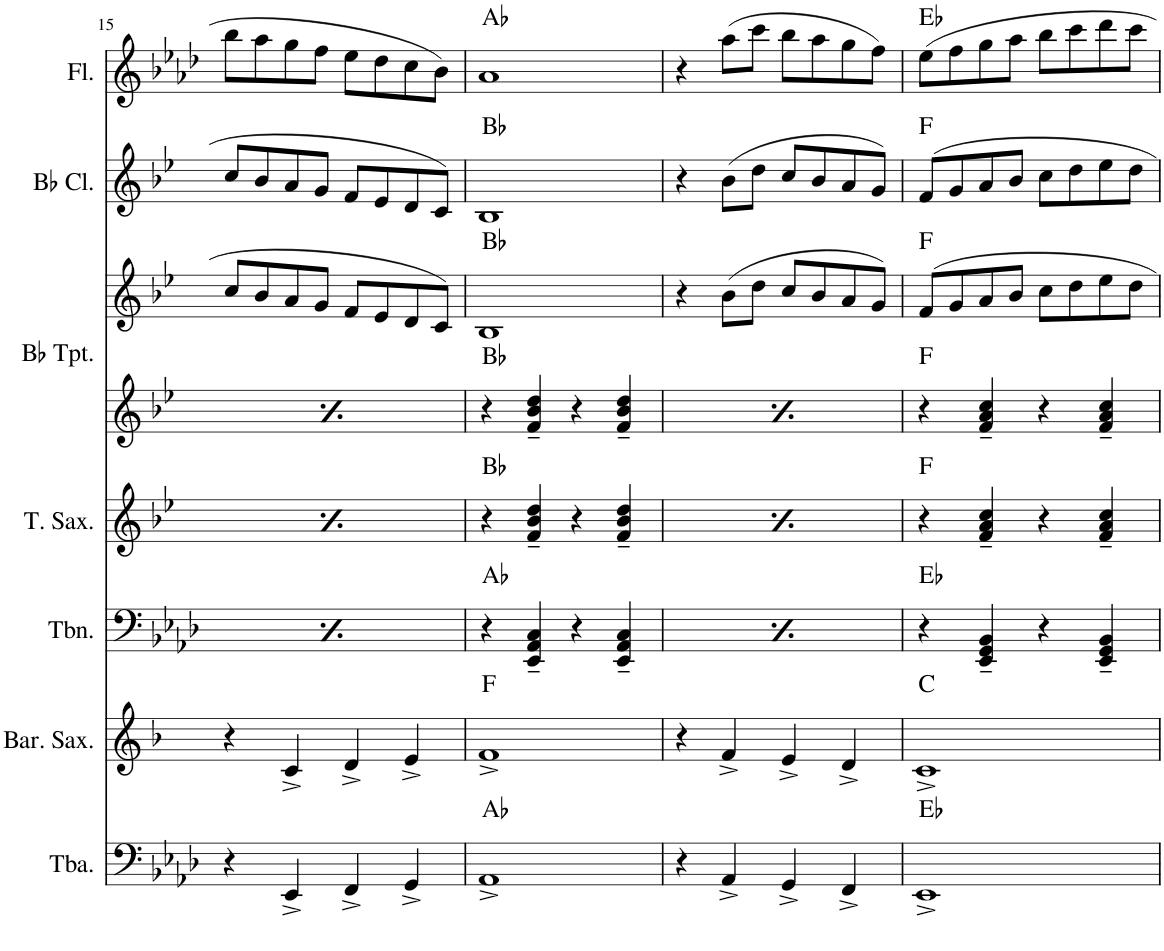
**kern	**harte	**kern	**harte	**kern	**harte	**kern	**harte	**kern	**kern	**harte	**kern	**harte	**kern	**harte	**kern	**harte	**kern	**harte	**kern	**harte	**kern	**harte	**kern	**harte
*part12	*part12	*part11	*part11	*part10	*part10	*part9	*part9	*part8	*part8	*part8	*part7	*part7	*part6	*part6	*part5	*part5	*part4	*part4	*part3	*part3	*part2	*part2	*part1	*part1
*staff13	*	*staff12	*	*staff11	*	*staff10	*	*staff9	*staff8	*	*staff7	*	*staff6	*	*staff5	*	*staff4	*	*staff3	*	*staff2	*	*staff1	*
*I"Tuba	*	*I"Baritone Saxophone	*	*I"Trombone	*	*I"Tenor Saxophone	*	*I"Bb Trumpet	*	*	*I"Bb Clarinet	*	*I"Flute	*	*I"Bass	*	*I"Baritone	*	*I"Tenor	*	*I"Alto	*	*I"Soprano	*
*I'Tba.	*	*I'Bar. Sax.	*	*I'Tbn.	*	*I'T. Sax.	*	*I'Bb Tpt.	*	*	*I'Bb Cl.	*	*I'Fl.	*	*I'B.	*	*I'Bar.	*	*I'T.	*	*I'A.	*	*I'S.	*
!!LO:PB:g=z
*clefF4	*	*clefG2	*	*clefF4	*	*clefG2	*	*clefG2	*clefG2	*	*clefG2	*	*clefG2	*	*clefF4	*	*clefF4	*	*clefGv2	*	*clefG2	*	*clefG2	*
*	*	*Trd12c21	*	*	*	*Trd8c14	*	*Trd1c2	*Trd1c2	*	*Trd1c2	*	*	*	*	*	*	*	*	*	*	*	*	*
*k[b-e-a-d-]	*	*k[b-]	*	*k[b-e-a-d-]	*	*k[b-e-]	*	*k[b-e-]	*k[b-e-]	*	*k[b-e-]	*	*k[b-e-a-d-]	*	*k[b-e-a-d-]	*	*k[b-e-a-d-]	*	*k[b-e-a-d-]	*	*k[b-e-a-d-]	*	*k[b-e-a-d-]	*
*M2/2	*	*M2/2	*	*M2/2	*	*M2/2	*	*M2/2	*M2/2	*	*M2/2	*	*M2/2	*	*M2/2	*	*M2/2	*	*M2/2	*	*M2/2	*	*M2/2	*
*met(c|)	*	*met(c|)	*	*met(c|)	*	*met(c|)	*	*met(c|)	*met(c|)	*	*met(c|)	*	*met(c|)	*	*met(c|)	*	*met(c|)	*	*met(c|)	*	*met(c|)	*	*met(c|)	*
=15	=15	=15	=15	=15	=15	=15	=15	=15	=15	=15	=15	=15	=15	=15	=15	=15	=15	=15	=15	=15	=15	=15	=15	=15
4r	.	4r	.	4r	Eb:maj	4r	F:maj	4r	8cc/L	F:maj	8cc/L	.	8bb-\L	.	4r	.	4r	Eb:maj	4r	Eb:maj	8b-/L	.	8b-/L	.
.	.	.	.	.	.	.	.	.	8b-/	.	8b-/	.	8aa-\	.	.	.	.	.	.	.	8a-/	.	8a-/	.
4EE-^/	.	4c^/	.	4EE-/~ 4GG/~ 4BB-/~	.	4f/~ 4a/~ 4cc/~	.	4f/~ 4a/~ 4cc/~	8a/	.	8a/	.	8gg\	.	4EE-^	.	4E-~ 4G~ 4B-~	.	4E-~ 4G~ 4B-~	.	8g/	.	8g/	.
.	.	.	.	.	.	.	.	.	8g/J	.	8g/J	.	8ff\J	.	.	.	.	.	.	.	8f/J	.	8f/J	.
4FF^/	.	4d^/	.	4r	.	4r	.	4r	8f/L	.	8f/L	.	8ee-\L	.	4FF^	.	4r	.	4r	.	8e-/L	.	8e-/L	.
.	.	.	.	.	.	.	.	.	8e-/	.	8e-/	.	8dd-\	.	.	.	.	.	.	.	8d-/	.	8d-/	.
4GG^/	.	4e^/	.	4EE-/~ 4GG/~ 4BB-/~	.	4f/~ 4a/~ 4cc/~	.	4f/~ 4a/~ 4cc/~	8d/	.	8d/	.	8cc\	.	4GG^	.	4E-~ 4G~ 4B-~	.	4E-~ 4G~ 4B-~	.	8c/	.	8c/	.
.	.	.	.	.	.	.	.	.	8c/J	.	8c/J	.	8b-\J	.	.	.	.	.	.	.	8B-/J	.	8B-/J	.
=16	=16	=16	=16	=16	=16	=16	=16	=16	=16	=16	=16	=16	=16	=16	=16	=16	=16	=16	=16	=16	=16	=16	=16	=16
1AA-^	Ab:maj	1f^	F:maj	4r	Ab:maj	4r	Bb:maj	4r	1B-	Bb:maj Bb:maj	1B-	Bb:maj	1a-	Ab:maj	1AA-^	Ab:maj	4r	Ab:maj	4r	Ab:maj	1A-	Ab:maj	1A-	Ab:maj
.	.	.	.	4EE-/~ 4AA-/~ 4C/~	.	4f/~ 4b-/~ 4dd/~	.	4f/~ 4b-/~ 4dd/~	.	.	.	.	.	.	.	.	4E-~ 4A-~ 4c~	.	4E-~ 4A-~ 4c~	.	.	.	.	.
.	.	.	.	4r	.	4r	.	4r	.	.	.	.	.	.	.	.	4r	.	4r	.	.	.	.	.
.	.	.	.	4EE-/~ 4AA-/~ 4C/~	.	4f/~ 4b-/~ 4dd/~	.	4f/~ 4b-/~ 4dd/~	.	.	.	.	.	.	.	.	4E-~ 4A-~ 4c~	.	4E-~ 4A-~ 4c~	.	.	.	.	.
=17	=17	=17	=17	=17	=17	=17	=17	=17	=17	=17	=17	=17	=17	=17	=17	=17	=17	=17	=17	=17	=17	=17	=17	=17
4r	.	4r	.	4r	Ab:maj	4r	Bb:maj	4r	4r	Bb:maj	4r	.	4r	.	4r	.	4r	Ab:maj	4r	Ab:maj	4r	.	4r	.
4AA-^/	.	4f^/	.	4EE-/~ 4AA-/~ 4C/~	.	4f/~ 4b-/~ 4dd/~	.	4f/~ 4b-/~ 4dd/~	(8b-\L	.	(8b-\L	.	(8aa-\L	.	4AA-^	.	4E-~ 4A-~ 4c~	.	4E-~ 4A-~ 4c~	.	(8a-\L	.	(8a-\L	.
.	.	.	.	.	.	.	.	.	8dd\J	.	8dd\J	.	8ccc\J	.	.	.	.	.	.	.	8cc\J	.	8cc\J	.
4GG^/	.	4e^/	.	4r	.	4r	.	4r	8cc/L	.	8cc/L	.	8bb-\L	.	4GG^	.	4r	.	4r	.	8b-/L	.	8b-/L	.
.	.	.	.	.	.	.	.	.	8b-/	.	8b-/	.	8aa-\	.	.	.	.	.	.	.	8a-/	.	8a-/	.
4FF^/	.	4d^/	.	4EE-/~ 4AA-/~ 4C/~	.	4f/~ 4b-/~ 4dd/~	.	4f/~ 4b-/~ 4dd/~	8a/	.	8a/	.	8gg\	.	4FF^	.	4E-~ 4A-~ 4c~	.	4E-~ 4A-~ 4c~	.	8g/	.	8g/	.
.	.	.	.	.	.	.	.	.	8g/J)	.	8g/J)	.	8ff\J)	.	.	.	.	.	.	.	8f/J)	.	8f/J)	.
=18	=18	=18	=18	=18	=18	=18	=18	=18	=18	=18	=18	=18	=18	=18	=18	=18	=18	=18	=18	=18	=18	=18	=18	=18
1EE-^	Eb:maj	1c^	C:maj	4r	Eb:maj	4r	F:maj	4r	8f/L	F:maj F:maj	8f/L	F:maj	8ee-\L	Eb:maj	1EE-^	Eb:maj	4r	Eb:maj	4r	Eb:maj	8e-/L	Eb:maj	8e-/L	Eb:maj
.	.	.	.	.	.	.	.	.	8g/	.	8g/	.	8ff\	.	.	.	.	.	.	.	8f/	.	8f/	.
.	.	.	.	4EE-/~ 4GG/~ 4BB-/~	.	4f/~ 4a/~ 4cc/~	.	4f/~ 4a/~ 4cc/~	8a/	.	8a/	.	8gg\	.	.	.	4E-~ 4G~ 4B-~	.	4E-~ 4G~ 4B-~	.	8g/	.	8g/	.
.	.	.	.	.	.	.	.	.	8b-/J	.	8b-/J	.	8aa-\J	.	.	.	.	.	.	.	8a-/J	.	8a-/J	.
.	.	.	.	4r	.	4r	.	4r	8cc\L	.	8cc\L	.	8bb-\L	.	.	.	4r	.	4r	.	8b-\L	.	8b-\L	.
.	.	.	.	.	.	.	.	.	8dd\	.	8dd\	.	8ccc\	.	.	.	.	.	.	.	8cc\	.	8cc\	.
.	.	.	.	4EE-/~ 4GG/~ 4BB-/~	.	4f/~ 4a/~ 4cc/~	.	4f/~ 4a/~ 4cc/~	8ee-\	.	8ee-\	.	8ddd-\	.	.	.	4E-~ 4G~ 4B-~	.	4E-~ 4G~ 4B-~	.	8dd-\	.	8dd-\	.
.	.	.	.	.	.	.	.	.	8dd\J	.	8dd\J	.	8ccc\J	.	.	.	.	.	.	.	8cc\J	.	8cc\J	.
=	=	=	=	=	=	=	=	=	=	=	=	=	=	=	=	=	=	=	=	=	=	=	=	=
*-	*-	*-	*-	*-	*-	*-	*-	*-	*-	*-	*-	*-	*-	*-	*-	*-	*-	*-	*-	*-	*-	*-	*-	*-
